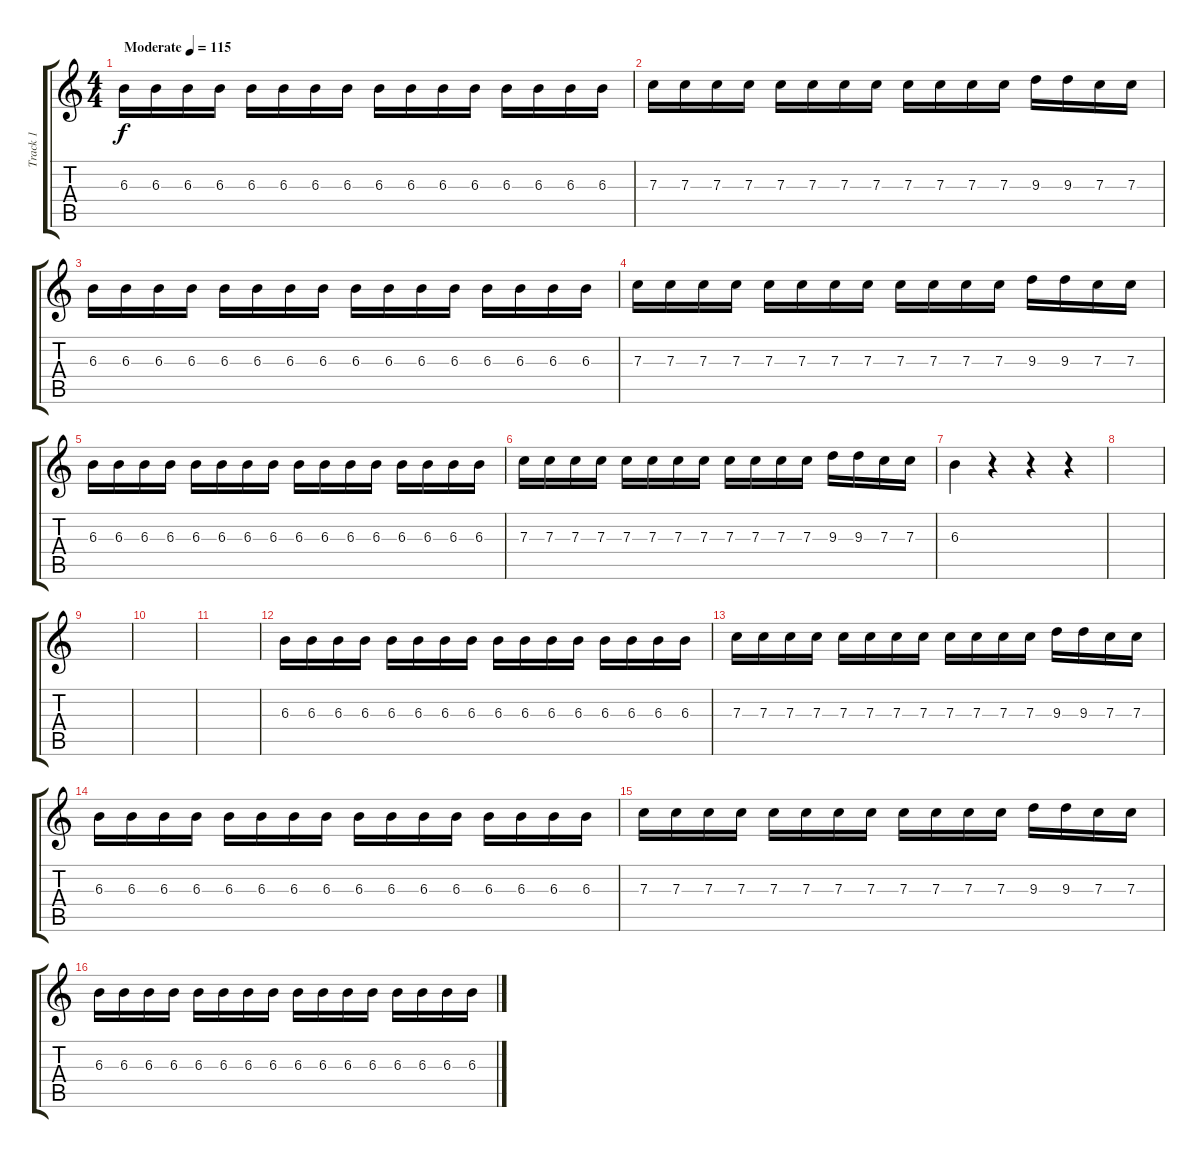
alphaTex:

\track ("Track 1" "Track 1") {instrument electricguitarmuted}
\staff {score tabs}
\tuning (D4 A3 F3 C3 G2 D2) {hide}
\ts (4 4)
\tempo (115 "Moderate")
\clef g2
\ks c
6.3.16{dy f instrument electricguitarmuted} 6.3.16 6.3.16 6.3.16 6.3.16 6.3.16 6.3.16 6.3.16 6.3.16 6.3.16 6.3.16 6.3.16 6.3.16 6.3.16 6.3.16 6.3.16 |
7.3.16 7.3.16 7.3.16 7.3.16 7.3.16 7.3.16 7.3.16 7.3.16 7.3.16 7.3.16 7.3.16 7.3.16 9.3.16 9.3.16 7.3.16 7.3.16 |
6.3.16 6.3.16 6.3.16 6.3.16 6.3.16 6.3.16 6.3.16 6.3.16 6.3.16 6.3.16 6.3.16 6.3.16 6.3.16 6.3.16 6.3.16 6.3.16 |
7.3.16 7.3.16 7.3.16 7.3.16 7.3.16 7.3.16 7.3.16 7.3.16 7.3.16 7.3.16 7.3.16 7.3.16 9.3.16 9.3.16 7.3.16 7.3.16 |
6.3.16 6.3.16 6.3.16 6.3.16 6.3.16 6.3.16 6.3.16 6.3.16 6.3.16 6.3.16 6.3.16 6.3.16 6.3.16 6.3.16 6.3.16 6.3.16 |
7.3.16 7.3.16 7.3.16 7.3.16 7.3.16 7.3.16 7.3.16 7.3.16 7.3.16 7.3.16 7.3.16 7.3.16 9.3.16 9.3.16 7.3.16 7.3.16 |
6.3.4 r.4 r.4 r.4 |
|
|
|
|
6.3.16 6.3.16 6.3.16 6.3.16 6.3.16 6.3.16 6.3.16 6.3.16 6.3.16 6.3.16 6.3.16 6.3.16 6.3.16 6.3.16 6.3.16 6.3.16 |
7.3.16 7.3.16 7.3.16 7.3.16 7.3.16 7.3.16 7.3.16 7.3.16 7.3.16 7.3.16 7.3.16 7.3.16 9.3.16 9.3.16 7.3.16 7.3.16 |
6.3.16 6.3.16 6.3.16 6.3.16 6.3.16 6.3.16 6.3.16 6.3.16 6.3.16 6.3.16 6.3.16 6.3.16 6.3.16 6.3.16 6.3.16 6.3.16 |
7.3.16 7.3.16 7.3.16 7.3.16 7.3.16 7.3.16 7.3.16 7.3.16 7.3.16 7.3.16 7.3.16 7.3.16 9.3.16 9.3.16 7.3.16 7.3.16 |
6.3.16 6.3.16 6.3.16 6.3.16 6.3.16 6.3.16 6.3.16 6.3.16 6.3.16 6.3.16 6.3.16 6.3.16 6.3.16 6.3.16 6.3.16 6.3.16
